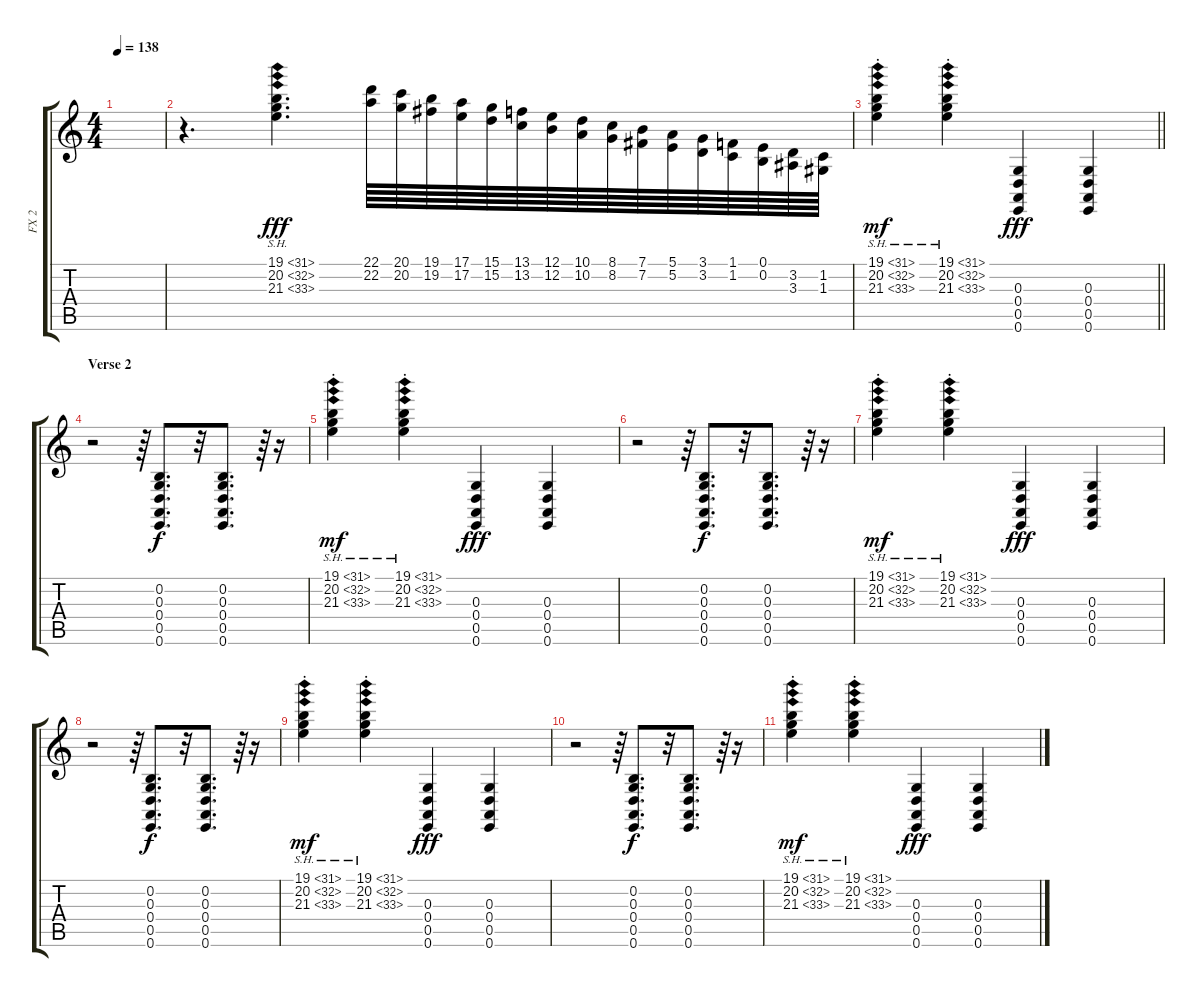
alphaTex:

\track ("FX 2" "FX 2") {instrument stringensemble1}
\staff {score tabs}
\tuning (E4 B3 G3 D3 A2 E2) {hide}
\ts (4 4)
\tempo 138
\clef g2
\ks c
|
r.4{d} (19.1{sh 12} 20.2{sh 12} 21.3{sh 12}).4{d dy fff} (22.1 22.2).64 (20.1 20.2).64 (19.1 19.2).64 (17.1 17.2).64 (15.1 15.2).64 (13.1 13.2).64 (12.1 12.2).64 (10.1 10.2).64 (8.1 8.2).64 (7.1 7.2).64 (5.1 5.2).64 (3.1 3.2).64 (1.1 1.2).64 (0.1 0.2).64 (3.2 3.3).64 (1.2 1.3).64 |
\barLineRight lightlight
(19.1{sh 12 st} 20.2{sh 12 st} 21.3{sh 12 st}).4{dy mf instrument stringensemble1} (19.1{sh 12 st} 20.2{sh 12 st} 21.3{sh 12 st}).4 (0.3 0.4 0.5 0.6).4{dy fff instrument melodictom} (0.3 0.4 0.5 0.6).4 |
\section ("" "Verse 2")
r.2 r.64 (0.2 0.3 0.4 0.5 0.6).8{d dy f balance 16 instrument melodictom} r.32 (0.2 0.3 0.4 0.5 0.6).8{d} r.64 r.16 |
(19.1{sh 12 st} 20.2{sh 12 st} 21.3{sh 12 st}).4{dy mf instrument stringensemble1} (19.1{sh 12 st} 20.2{sh 12 st} 21.3{sh 12 st}).4 (0.3 0.4 0.5 0.6).4{dy fff instrument melodictom} (0.3 0.4 0.5 0.6).4 |
r.2 r.64 (0.2 0.3 0.4 0.5 0.6).8{d dy f} r.32 (0.2 0.3 0.4 0.5 0.6).8{d} r.64 r.16 |
(19.1{sh 12 st} 20.2{sh 12 st} 21.3{sh 12 st}).4{dy mf instrument stringensemble1} (19.1{sh 12 st} 20.2{sh 12 st} 21.3{sh 12 st}).4 (0.3 0.4 0.5 0.6).4{dy fff instrument melodictom} (0.3 0.4 0.5 0.6).4 |
r.2 r.64 (0.2 0.3 0.4 0.5 0.6).8{d dy f balance 16 instrument melodictom} r.32 (0.2 0.3 0.4 0.5 0.6).8{d} r.64 r.16 |
(19.1{sh 12 st} 20.2{sh 12 st} 21.3{sh 12 st}).4{dy mf instrument stringensemble1} (19.1{sh 12 st} 20.2{sh 12 st} 21.3{sh 12 st}).4 (0.3 0.4 0.5 0.6).4{dy fff instrument melodictom} (0.3 0.4 0.5 0.6).4 |
r.2 r.64 (0.2 0.3 0.4 0.5 0.6).8{d dy f balance 16 instrument melodictom} r.32 (0.2 0.3 0.4 0.5 0.6).8{d} r.64 r.16 |
(19.1{sh 12 st} 20.2{sh 12 st} 21.3{sh 12 st}).4{dy mf instrument stringensemble1} (19.1{sh 12 st} 20.2{sh 12 st} 21.3{sh 12 st}).4 (0.3 0.4 0.5 0.6).4{dy fff instrument melodictom} (0.3 0.4 0.5 0.6).4
